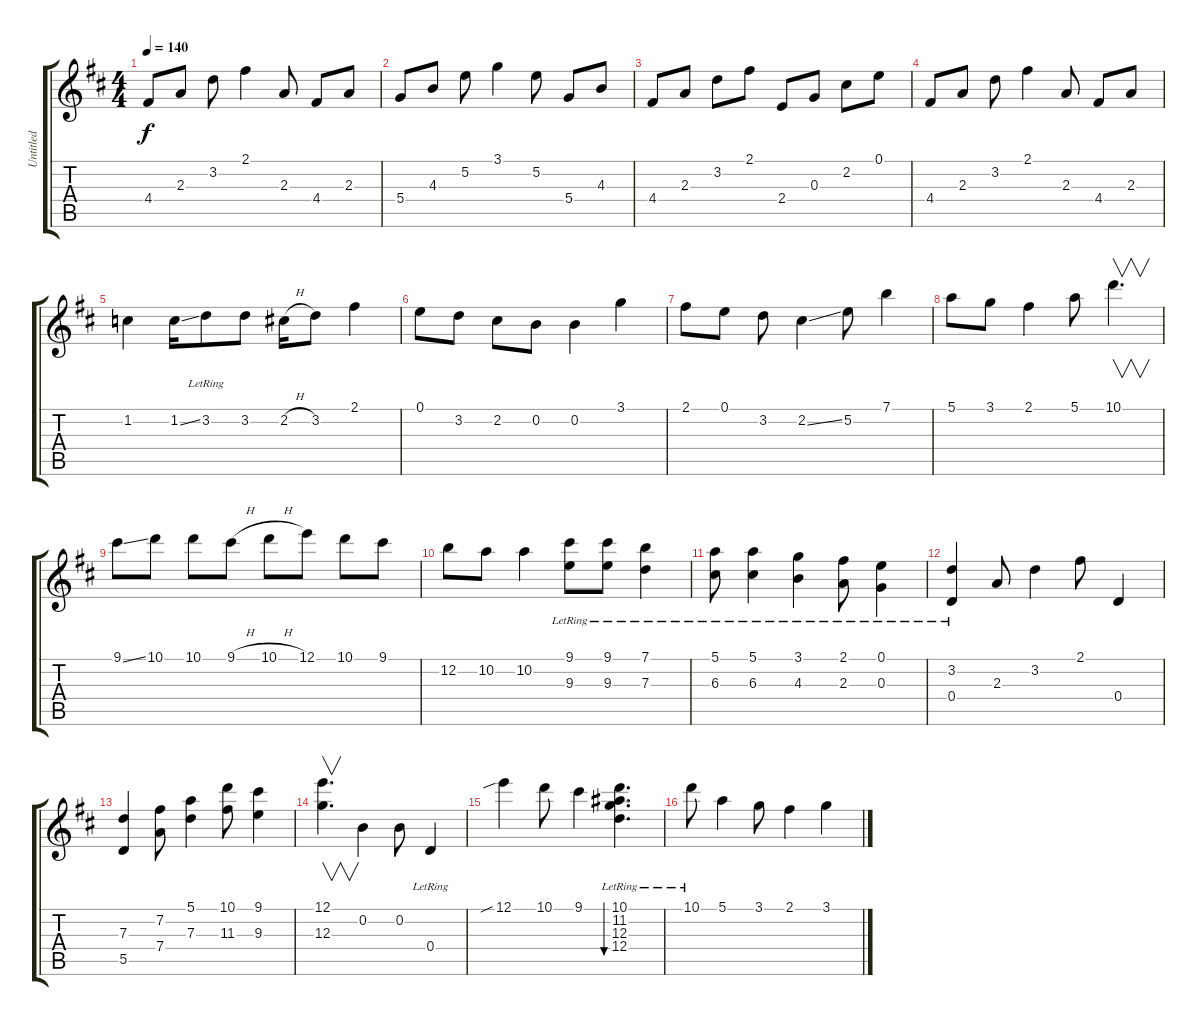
\track ("Untitled" "Untitled") {instrument acousticguitarsteel}
\staff {score tabs}
\tuning (E4 B3 G3 D3 A2 E2) {hide}
\ts (4 4)
\tempo 140
\clef g2
\ks d
4.4.8{dy f} 2.3.8 3.2.8 2.1.4 2.3.8 4.4.8 2.3.8 |
5.4.8 4.3.8 5.2.8 3.1.4 5.2.8 5.4.8 4.3.8 |
4.4.8 2.3.8 3.2.8 2.1.8 2.4.8 0.3.8 2.2.8 0.1.8 |
4.4.8 2.3.8 3.2.8 2.1.4 2.3.8 4.4.8 2.3.8 |
1.2.4 1.2{ss}.16 3.2{lr}.8 3.2.8 2.2{h}.16 3.2.8 2.1.4 |
0.1.8 3.2.8 2.2.8 0.2.8 0.2.4 3.1.4 |
2.1.8 0.1.8 3.2.8 2.2{ss}.4 5.2.8 7.1.4 |
5.1.8 3.1.8 2.1.4 5.1.8 10.1.4{v d} |
9.1{ss}.8 10.1.8 10.1.8 9.1{h}.8 10.1{h}.8 12.1.8 10.1.8 9.1.8 |
12.2.8 10.2.8 10.2.4 (9.1{lr} 9.3{lr}).8 (9.1{lr} 9.3{lr}).8 (7.1{lr} 7.3{lr}).4 |
(5.1{lr} 6.3{lr}).8 (5.1{lr} 6.3{lr}).4 (3.1{lr} 4.3{lr}).4 (2.1{lr} 2.3{lr}).8 (0.1{lr} 0.3{lr}).4 |
(3.2{lr} 0.4{lr}).4 2.3.8 3.2.4 2.1.8 0.4.4 |
(7.3 5.5).4 (7.2 7.4).8 (5.1 7.3).4 (10.1 11.3).8 (9.1 9.3).4 |
(12.1 12.3).4{v d} 0.2.4 0.2.8 0.4{lr}.4 |
12.1{sib}.4 10.1.8 9.1.4 (10.1{lr} 11.2{lr} 12.3{lr} 12.4{lr}).4{d bu 30} |
10.1{lr}.8 5.1.4 3.1.8 2.1.4 3.1.4
